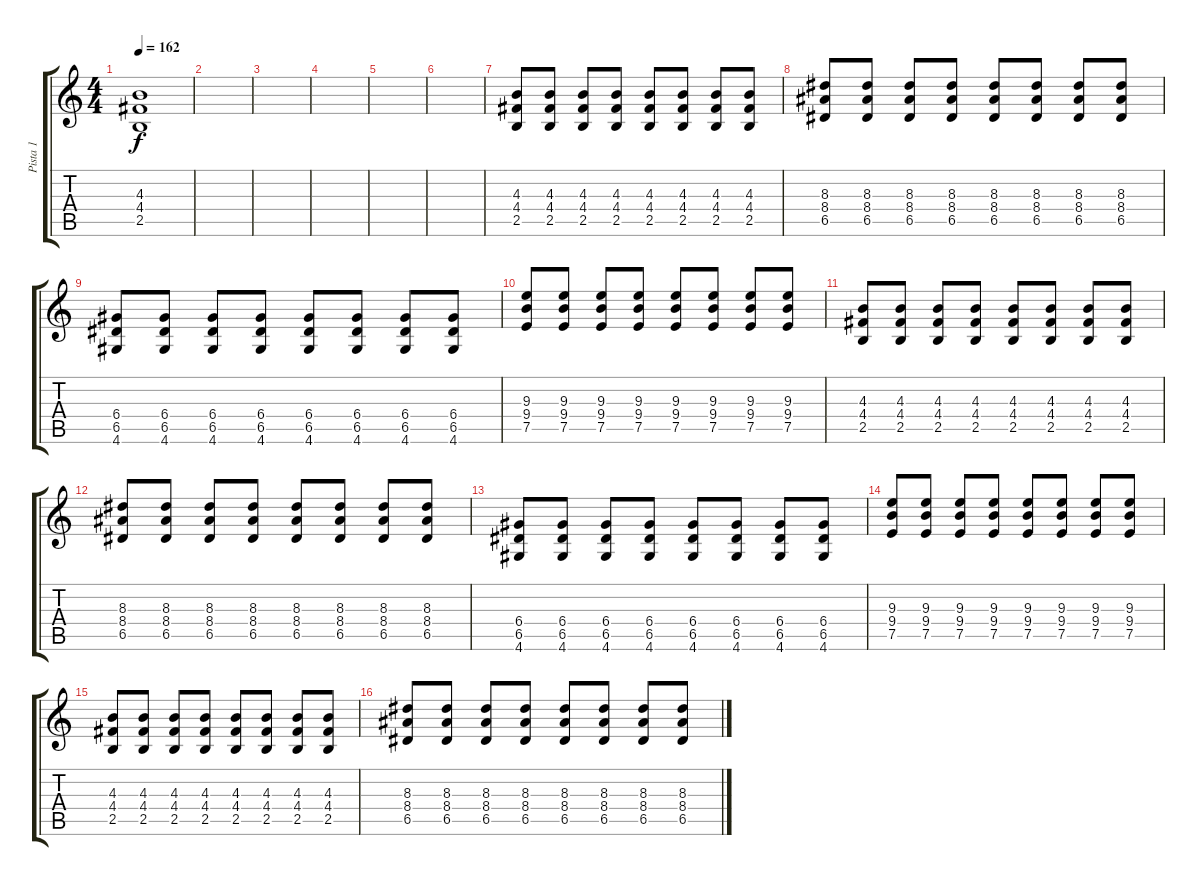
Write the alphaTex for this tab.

\track ("Pista 1" "Pista 1") {instrument overdrivenguitar}
\staff {score tabs}
\tuning (E4 B3 G3 D3 A2 E2) {hide}
\ts (4 4)
\tempo 162
\clef g2
\ks c
(4.3{t} 4.4{t} 2.5{t}).1{dy f} |
|
|
|
|
|
(4.3 4.4 2.5).8 (4.3 4.4 2.5).8 (4.3 4.4 2.5).8 (4.3 4.4 2.5).8 (4.3 4.4 2.5).8 (4.3 4.4 2.5).8 (4.3 4.4 2.5).8 (4.3 4.4 2.5).8 |
(8.3 8.4 6.5).8 (8.3 8.4 6.5).8 (8.3 8.4 6.5).8 (8.3 8.4 6.5).8 (8.3 8.4 6.5).8 (8.3 8.4 6.5).8 (8.3 8.4 6.5).8 (8.3 8.4 6.5).8 |
(6.4 6.5 4.6).8 (6.4 6.5 4.6).8 (6.4 6.5 4.6).8 (6.4 6.5 4.6).8 (6.4 6.5 4.6).8 (6.4 6.5 4.6).8 (6.4 6.5 4.6).8 (6.4 6.5 4.6).8 |
(9.3 9.4 7.5).8 (9.3 9.4 7.5).8 (9.3 9.4 7.5).8 (9.3 9.4 7.5).8 (9.3 9.4 7.5).8 (9.3 9.4 7.5).8 (9.3 9.4 7.5).8 (9.3 9.4 7.5).8 |
(4.3 4.4 2.5).8 (4.3 4.4 2.5).8 (4.3 4.4 2.5).8 (4.3 4.4 2.5).8 (4.3 4.4 2.5).8 (4.3 4.4 2.5).8 (4.3 4.4 2.5).8 (4.3 4.4 2.5).8 |
(8.3 8.4 6.5).8 (8.3 8.4 6.5).8 (8.3 8.4 6.5).8 (8.3 8.4 6.5).8 (8.3 8.4 6.5).8 (8.3 8.4 6.5).8 (8.3 8.4 6.5).8 (8.3 8.4 6.5).8 |
(6.4 6.5 4.6).8 (6.4 6.5 4.6).8 (6.4 6.5 4.6).8 (6.4 6.5 4.6).8 (6.4 6.5 4.6).8 (6.4 6.5 4.6).8 (6.4 6.5 4.6).8 (6.4 6.5 4.6).8 |
(9.3 9.4 7.5).8 (9.3 9.4 7.5).8 (9.3 9.4 7.5).8 (9.3 9.4 7.5).8 (9.3 9.4 7.5).8 (9.3 9.4 7.5).8 (9.3 9.4 7.5).8 (9.3 9.4 7.5).8 |
(4.3 4.4 2.5).8 (4.3 4.4 2.5).8 (4.3 4.4 2.5).8 (4.3 4.4 2.5).8 (4.3 4.4 2.5).8 (4.3 4.4 2.5).8 (4.3 4.4 2.5).8 (4.3 4.4 2.5).8 |
(8.3 8.4 6.5).8 (8.3 8.4 6.5).8 (8.3 8.4 6.5).8 (8.3 8.4 6.5).8 (8.3 8.4 6.5).8 (8.3 8.4 6.5).8 (8.3 8.4 6.5).8 (8.3 8.4 6.5).8
